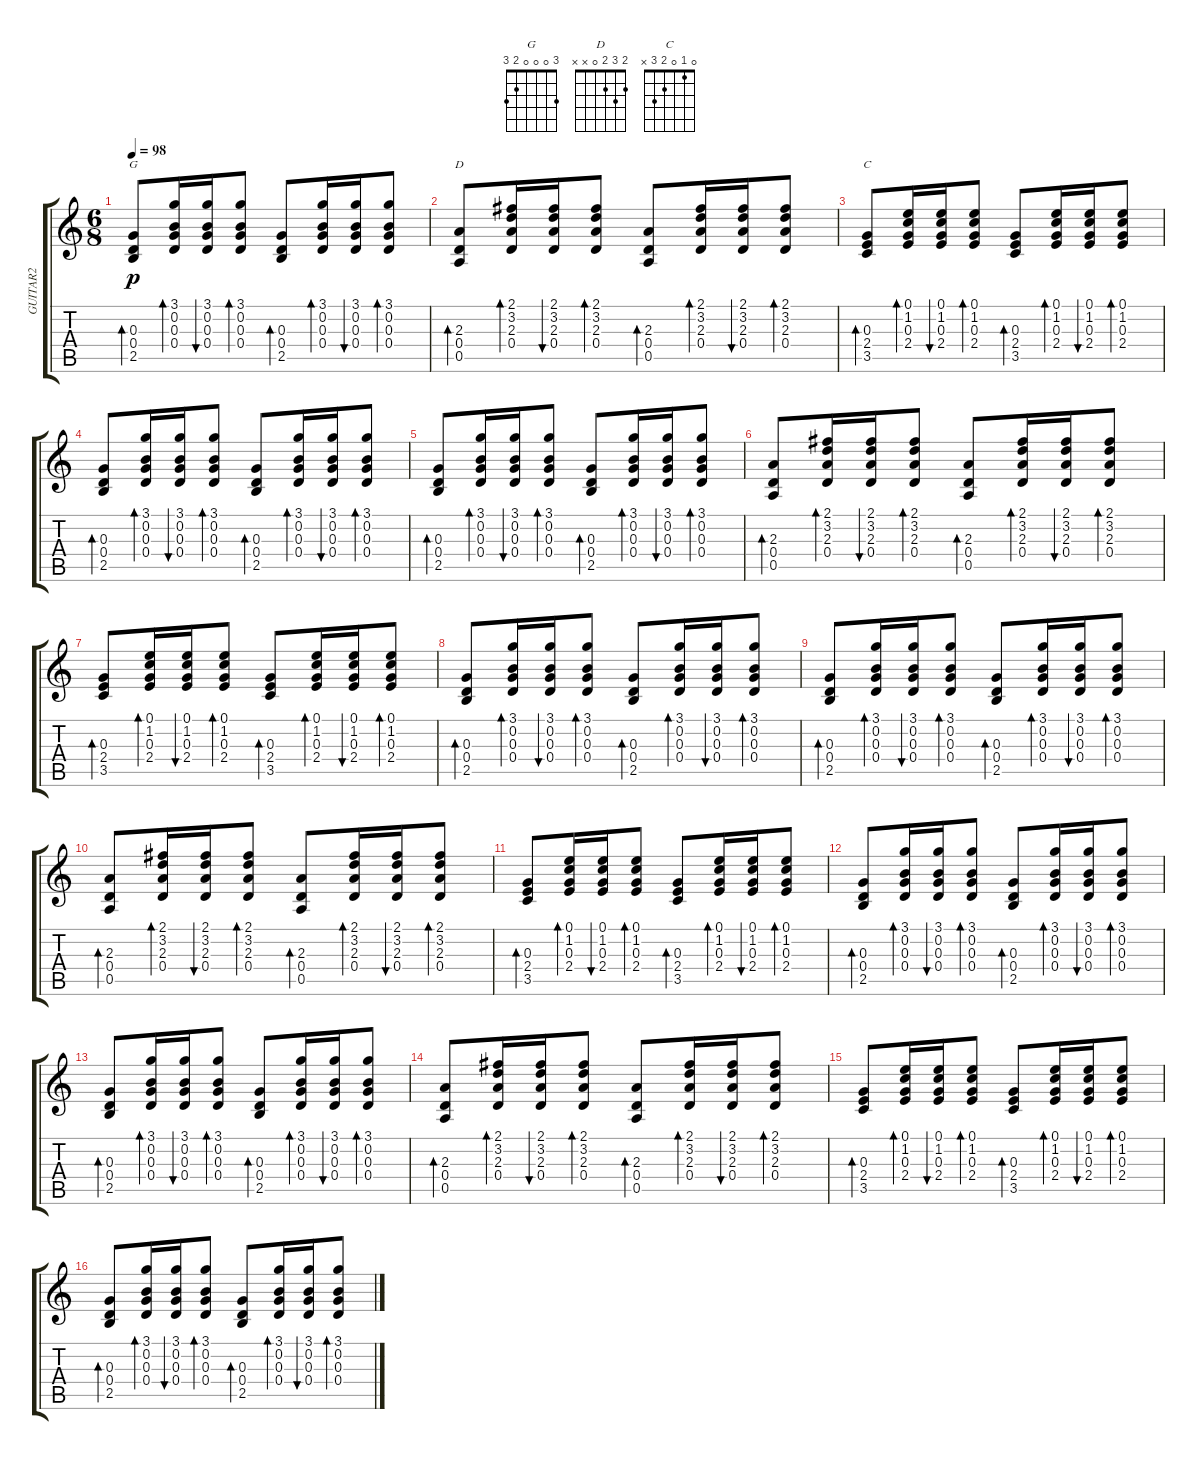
\track ("GUITAR2" "GUITAR2") {instrument electricguitarclean}
\staff {score tabs}
\tuning (E4 B3 G3 D3 A2 E2) {hide}
\chord ("G" 3 0 0 0 2 3)
\chord ("D" 2 3 2 0 x x)
\chord ("C" 0 1 0 2 3 x)
\ts (6 8)
\tempo 98
\clef g2
\ks c
(0.3 0.4 2.5).8{bd 30 ch "G" dy p} (3.1 0.2 0.3 0.4).16{bd 30} (3.1 0.2 0.3 0.4).16{bu 30} (3.1 0.2 0.3 0.4).8{bd 30} (0.3 0.4 2.5).8{bd 30} (3.1 0.2 0.3 0.4).16{bd 30} (3.1 0.2 0.3 0.4).16{bu 30} (3.1 0.2 0.3 0.4).8{bd 30} |
(2.3 0.4 0.5).8{bd 30 ch "D"} (2.1 3.2 2.3 0.4).16{bd 30} (2.1 3.2 2.3 0.4).16{bu 30} (2.1 3.2 2.3 0.4).8{bd 30} (2.3 0.4 0.5).8{bd 30} (2.1 3.2 2.3 0.4).16{bd 30} (2.1 3.2 2.3 0.4).16{bu 30} (2.1 3.2 2.3 0.4).8{bd 30} |
(0.3 2.4 3.5).8{bd 30 ch "C"} (0.1 1.2 0.3 2.4).16{bd 30} (0.1 1.2 0.3 2.4).16{bu 30} (0.1 1.2 0.3 2.4).8{bd 30} (0.3 2.4 3.5).8{bd 30} (0.1 1.2 0.3 2.4).16{bd 30} (0.1 1.2 0.3 2.4).16{bu 30} (0.1 1.2 0.3 2.4).8{bd 30} |
(0.3 0.4 2.5).8{bd 30} (3.1 0.2 0.3 0.4).16{bd 30} (3.1 0.2 0.3 0.4).16{bu 30} (3.1 0.2 0.3 0.4).8{bd 30} (0.3 0.4 2.5).8{bd 30} (3.1 0.2 0.3 0.4).16{bd 30} (3.1 0.2 0.3 0.4).16{bu 30} (3.1 0.2 0.3 0.4).8{bd 30} |
(0.3 0.4 2.5).8{bd 30} (3.1 0.2 0.3 0.4).16{bd 30} (3.1 0.2 0.3 0.4).16{bu 30} (3.1 0.2 0.3 0.4).8{bd 30} (0.3 0.4 2.5).8{bd 30} (3.1 0.2 0.3 0.4).16{bd 30} (3.1 0.2 0.3 0.4).16{bu 30} (3.1 0.2 0.3 0.4).8{bd 30} |
(2.3 0.4 0.5).8{bd 30} (2.1 3.2 2.3 0.4).16{bd 30} (2.1 3.2 2.3 0.4).16{bu 30} (2.1 3.2 2.3 0.4).8{bd 30} (2.3 0.4 0.5).8{bd 30} (2.1 3.2 2.3 0.4).16{bd 30} (2.1 3.2 2.3 0.4).16{bu 30} (2.1 3.2 2.3 0.4).8{bd 30} |
(0.3 2.4 3.5).8{bd 30} (0.1 1.2 0.3 2.4).16{bd 30} (0.1 1.2 0.3 2.4).16{bu 30} (0.1 1.2 0.3 2.4).8{bd 30} (0.3 2.4 3.5).8{bd 30} (0.1 1.2 0.3 2.4).16{bd 30} (0.1 1.2 0.3 2.4).16{bu 30} (0.1 1.2 0.3 2.4).8{bd 30} |
(0.3 0.4 2.5).8{bd 30} (3.1 0.2 0.3 0.4).16{bd 30} (3.1 0.2 0.3 0.4).16{bu 30} (3.1 0.2 0.3 0.4).8{bd 30} (0.3 0.4 2.5).8{bd 30} (3.1 0.2 0.3 0.4).16{bd 30} (3.1 0.2 0.3 0.4).16{bu 30} (3.1 0.2 0.3 0.4).8{bd 30} |
(0.3 0.4 2.5).8{bd 30} (3.1 0.2 0.3 0.4).16{bd 30} (3.1 0.2 0.3 0.4).16{bu 30} (3.1 0.2 0.3 0.4).8{bd 30} (0.3 0.4 2.5).8{bd 30} (3.1 0.2 0.3 0.4).16{bd 30} (3.1 0.2 0.3 0.4).16{bu 30} (3.1 0.2 0.3 0.4).8{bd 30} |
(2.3 0.4 0.5).8{bd 30} (2.1 3.2 2.3 0.4).16{bd 30} (2.1 3.2 2.3 0.4).16{bu 30} (2.1 3.2 2.3 0.4).8{bd 30} (2.3 0.4 0.5).8{bd 30} (2.1 3.2 2.3 0.4).16{bd 30} (2.1 3.2 2.3 0.4).16{bu 30} (2.1 3.2 2.3 0.4).8{bd 30} |
(0.3 2.4 3.5).8{bd 30} (0.1 1.2 0.3 2.4).16{bd 30} (0.1 1.2 0.3 2.4).16{bu 30} (0.1 1.2 0.3 2.4).8{bd 30} (0.3 2.4 3.5).8{bd 30} (0.1 1.2 0.3 2.4).16{bd 30} (0.1 1.2 0.3 2.4).16{bu 30} (0.1 1.2 0.3 2.4).8{bd 30} |
(0.3 0.4 2.5).8{bd 30} (3.1 0.2 0.3 0.4).16{bd 30} (3.1 0.2 0.3 0.4).16{bu 30} (3.1 0.2 0.3 0.4).8{bd 30} (0.3 0.4 2.5).8{bd 30} (3.1 0.2 0.3 0.4).16{bd 30} (3.1 0.2 0.3 0.4).16{bu 30} (3.1 0.2 0.3 0.4).8{bd 30} |
(0.3 0.4 2.5).8{bd 30} (3.1 0.2 0.3 0.4).16{bd 30} (3.1 0.2 0.3 0.4).16{bu 30} (3.1 0.2 0.3 0.4).8{bd 30} (0.3 0.4 2.5).8{bd 30} (3.1 0.2 0.3 0.4).16{bd 30} (3.1 0.2 0.3 0.4).16{bu 30} (3.1 0.2 0.3 0.4).8{bd 30} |
(2.3 0.4 0.5).8{bd 30} (2.1 3.2 2.3 0.4).16{bd 30} (2.1 3.2 2.3 0.4).16{bu 30} (2.1 3.2 2.3 0.4).8{bd 30} (2.3 0.4 0.5).8{bd 30} (2.1 3.2 2.3 0.4).16{bd 30} (2.1 3.2 2.3 0.4).16{bu 30} (2.1 3.2 2.3 0.4).8{bd 30} |
(0.3 2.4 3.5).8{bd 30} (0.1 1.2 0.3 2.4).16{bd 30} (0.1 1.2 0.3 2.4).16{bu 30} (0.1 1.2 0.3 2.4).8{bd 30} (0.3 2.4 3.5).8{bd 30} (0.1 1.2 0.3 2.4).16{bd 30} (0.1 1.2 0.3 2.4).16{bu 30} (0.1 1.2 0.3 2.4).8{bd 30} |
(0.3 0.4 2.5).8{bd 30} (3.1 0.2 0.3 0.4).16{bd 30} (3.1 0.2 0.3 0.4).16{bu 30} (3.1 0.2 0.3 0.4).8{bd 30} (0.3 0.4 2.5).8{bd 30} (3.1 0.2 0.3 0.4).16{bd 30} (3.1 0.2 0.3 0.4).16{bu 30} (3.1 0.2 0.3 0.4).8{bd 30}
